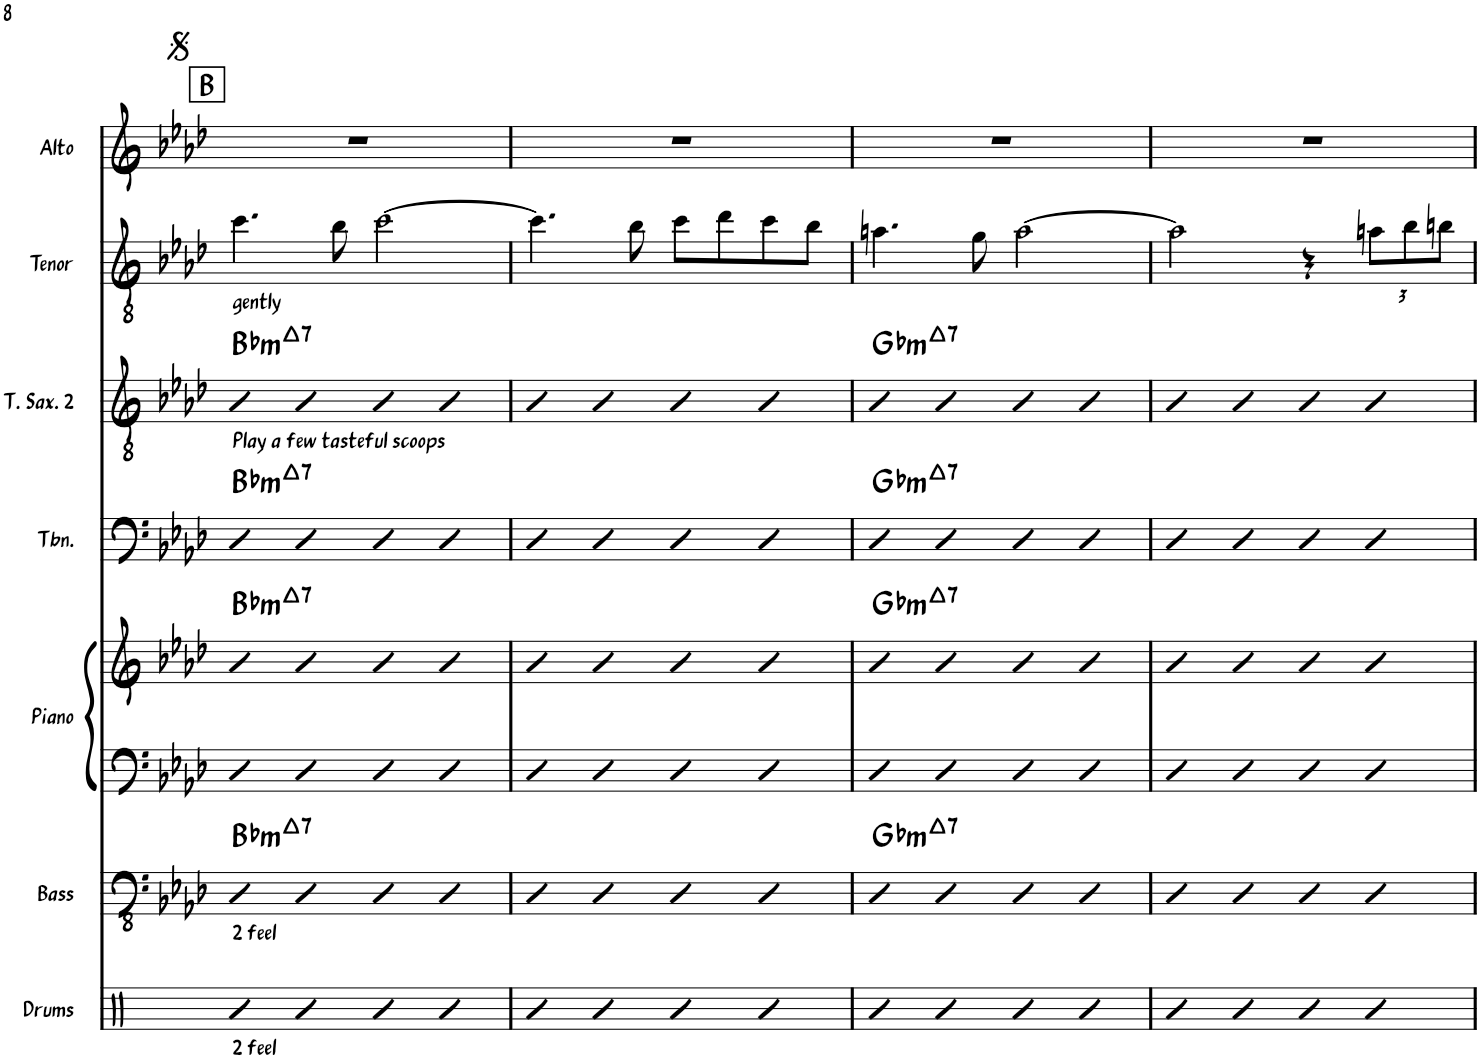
**kern	**kern	**harte	**kern	**kern	**harte	**kern	**harte	**kern	**harte	**kern	**kern
*part7	*part6	*part6	*part5	*part5	*part5	*part4	*part4	*part3	*part3	*part2	*part1
*staff8	*staff7	*	*staff6	*staff5	*	*staff4	*	*staff3	*	*staff2	*staff1
*I"Drums	*I"Bass	*	*I"Piano	*	*	*I"Trombone	*	*I"Tenor Saxophone 2	*	*I"Tenor Sax	*I"Alto Sax
*I'Drums	*I'Bass	*	*I'Piano	*	*	*I'Tbn.	*	*I'T. Sax. 2	*	*I'Tenor	*I'Alto
!!LO:PB:g=z
*clefX	*clefFv4	*	*clefF4	*clefG2	*	*clefF4	*	*clefGv2	*	*clefGv2	*clefG2
*	*	*	*	*	*	*	*	*Trd8c14	*	*Trd8c14	*Trd5c9
*k[]	*k[b-e-a-d-]	*	*k[b-e-a-d-]	*k[b-e-a-d-]	*	*k[b-e-a-d-]	*	*k[b-e-a-d-]	*	*k[b-e-a-d-]	*k[b-e-a-d-]
*M4/4	*M4/4	*	*M4/4	*M4/4	*	*M4/4	*	*M4/4	*	*M4/4	*M4/4
!!LO:REH:place=s1:a:B:rj:fs=14:t=B
=28	=28	=28	=28	=28	=28	=28	=28	=28	=28	=28	=28
!	!	!	!	!	!	!	!	!	!	!LO:TX:b:t=gently	!
!	!	!	!	!	!	!	!	!LO:TX:b:t=Play a few tasteful scoops	!	!	!
!	!LO:TX:b:t=2 feel	!	!	!	!	!	!	!	!	!	!
!LO:TX:b:t=2 feel	!	!LO:H:kt=mt7	!	!	!LO:H:kt=mt7	!	!LO:H:kt=mt7	!	!LO:H:kt=mt7	!	!
4R	4DD-	Bb:minmaj7	4D-	4b-	Bb:minmaj7	4D-	Bb:minmaj7	4B-	Bb:minmaj7	4.cc\	1r
4R	4DD-	.	4D-	4b-	.	4D-	.	4B-	.	.	.
.	.	.	.	.	.	.	.	.	.	8b-\	.
4R	4DD-	.	4D-	4b-	.	4D-	.	4B-	.	[2cc\	.
4R	4DD-	.	4D-	4b-	.	4D-	.	4B-	.	.	.
=29	=29	=29	=29	=29	=29	=29	=29	=29	=29	=29	=29
4R	4DD-	.	4D-	4b-	.	4D-	.	4B-	.	4.cc\]	1r
4R	4DD-	.	4D-	4b-	.	4D-	.	4B-	.	.	.
.	.	.	.	.	.	.	.	.	.	8b-\	.
4R	4DD-	.	4D-	4b-	.	4D-	.	4B-	.	8cc\L	.
.	.	.	.	.	.	.	.	.	.	8dd-\	.
4R	4DD-	.	4D-	4b-	.	4D-	.	4B-	.	8cc\	.
.	.	.	.	.	.	.	.	.	.	8b-\J	.
=30	=30	=30	=30	=30	=30	=30	=30	=30	=30	=30	=30
!	!	!LO:H:kt=mt7	!	!	!LO:H:kt=mt7	!	!LO:H:kt=mt7	!	!LO:H:kt=mt7	!	!
4R	4DD-	Gb:minmaj7	4D-	4b-	Gb:minmaj7	4D-	Gb:minmaj7	4B-	Gb:minmaj7	4.an\	1r
4R	4DD-	.	4D-	4b-	.	4D-	.	4B-	.	.	.
.	.	.	.	.	.	.	.	.	.	8g\	.
4R	4DD-	.	4D-	4b-	.	4D-	.	4B-	.	[2a\	.
4R	4DD-	.	4D-	4b-	.	4D-	.	4B-	.	.	.
=31	=31	=31	=31	=31	=31	=31	=31	=31	=31	=31	=31
4R	4DD-	.	4D-	4b-	.	4D-	.	4B-	.	2a\]	1r
4R	4DD-	.	4D-	4b-	.	4D-	.	4B-	.	.	.
4R	4DD-	.	4D-	4b-	.	4D-	.	4B-	.	4r	.
*	*	*	*	*	*	*	*	*	*	*Xbrackettup	*
4R	4DD-	.	4D-	4b-	.	4D-	.	4B-	.	12an\L	.
.	.	.	.	.	.	.	.	.	.	12b-\	.
.	.	.	.	.	.	.	.	.	.	12bn\J	.
=	=	=	=	=	=	=	=	=	=	=	=
*-	*-	*-	*-	*-	*-	*-	*-	*-	*-	*-	*-
